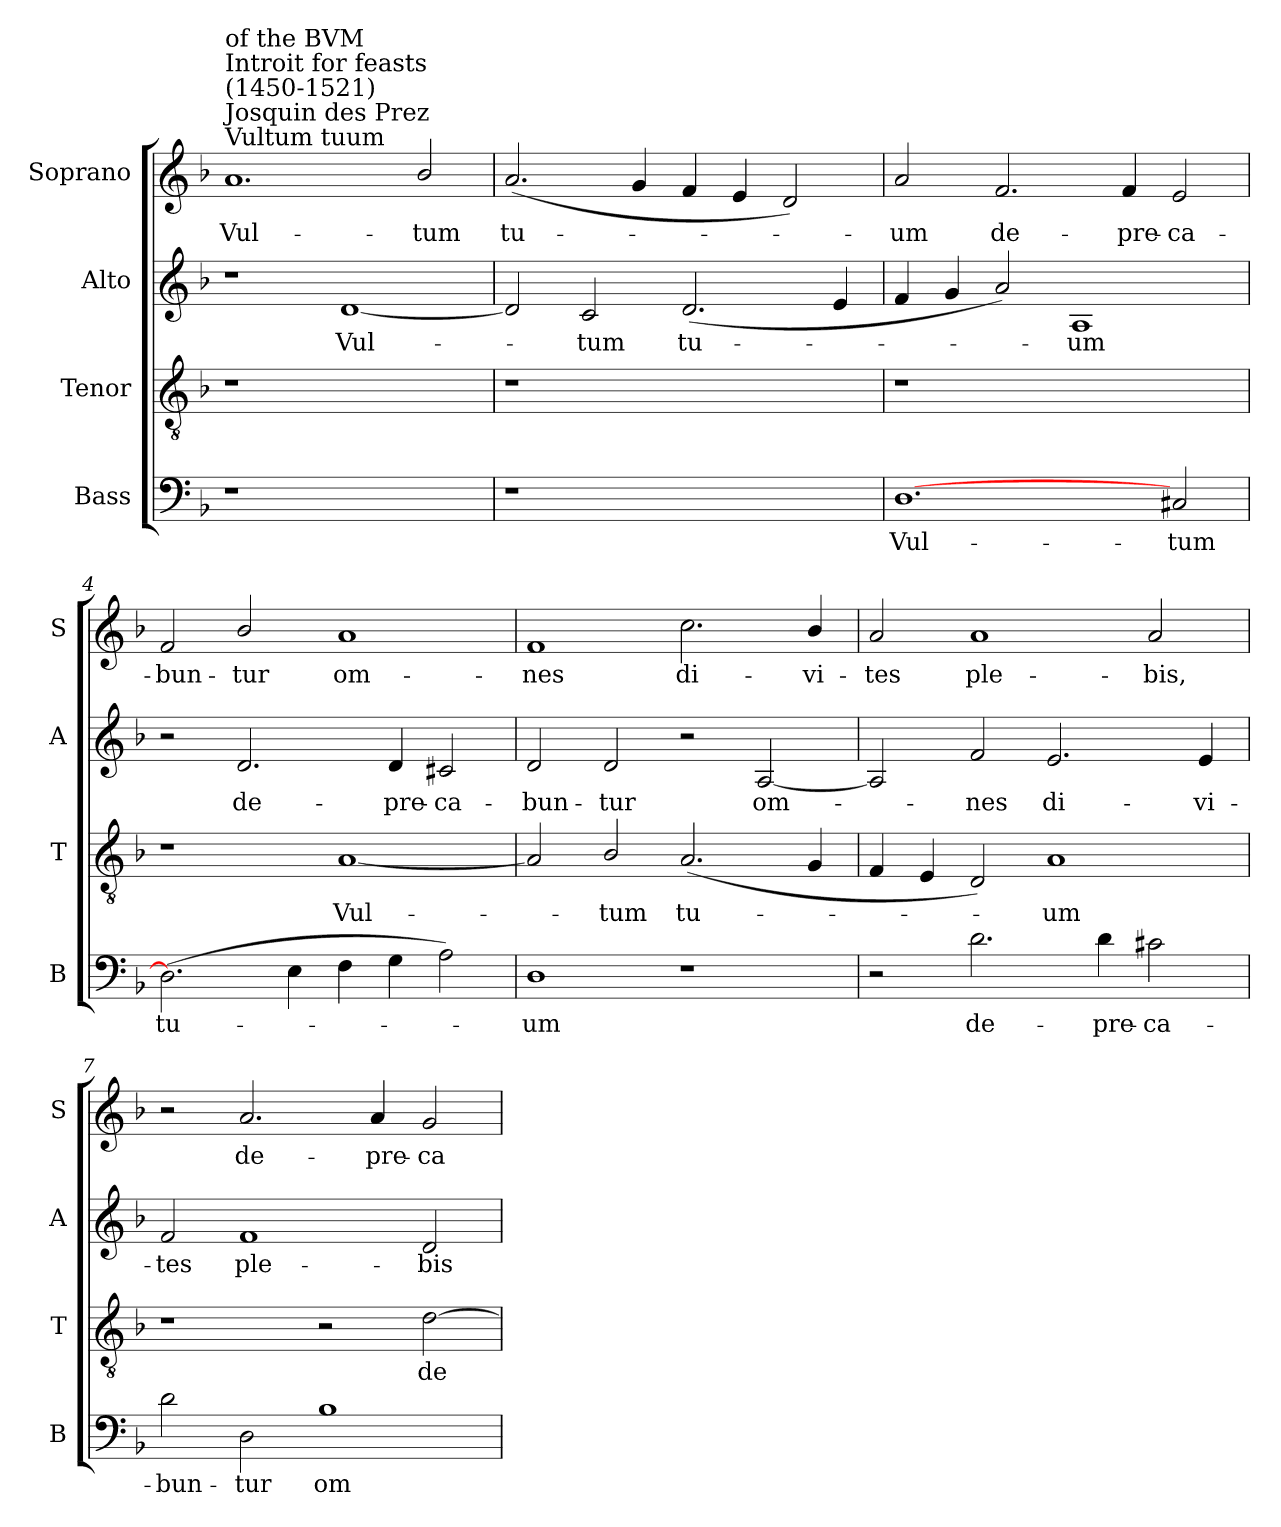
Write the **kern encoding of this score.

**kern	**text	**kern	**text	**kern	**text	**kern	**text
*part4	*part4	*part3	*part3	*part2	*part2	*part1	*part1
*staff4	*staff4	*staff3	*staff3	*staff2	*staff2	*staff1	*staff1
*I"Bass	*	*I"Tenor	*	*I"Alto	*	*I"Soprano	*
*I'B	*	*I'T	*	*I'A	*	*I'S	*
*clefF4	*	*clefGv2	*	*clefG2	*	*clefG2	*
*k[b-]	*	*k[b-]	*	*k[b-]	*	*k[b-]	*
*F:	*	*F:	*	*F:	*	*F:	*
*MM120	*	*MM120	*	*MM120	*	*MM120	*
=1	=1	=1	=1	=1	=1	=1	=1
!	!	!	!	!	!	!LO:TX:a:t=Vultum tuum	!
!	!	!	!	!	!	!LO:TX:a:t=Josquin des Prez	!
!	!	!	!	!	!	!LO:TX:a:t=(1450-1521)	!
!	!	!	!	!	!	!LO:TX:a:t=Introit for feasts	!
!	!	!	!	!	!	!LO:TX:a:t=of the BVM	!
!	!	!	!	!	!	!	!LO:LY:b
1r	.	1r	.	1r	.	1.a	Vul-
!	!	!	!	!	!LO:LY:b	!	!
1ryy	.	1ryy	.	[1d	Vul-	.	.
!	!	!	!	!	!	!	!LO:LY:b
.	.	.	.	.	.	2b-/	-tum
=2	=2	=2	=2	=2	=2	=2	=2
!	!	!	!	!	!	!	!LO:LY:b
1r	.	1r	.	2d/]	.	(<2.a/	tu-
!	!	!	!	!	!LO:LY:b	!	!
.	.	.	.	2c/	tum	.	.
.	.	.	.	.	.	4g/	.
!	!	!	!	!	!LO:LY:b	!	!
1ryy	.	1ryy	.	(<2.d/	tu-	4f/	.
.	.	.	.	.	.	4e/	.
.	.	.	.	.	.	2d/)	.
.	.	.	.	4e/	.	.	.
=3	=3	=3	=3	=3	=3	=3	=3
!	!LO:LY:b	!	!	!	!	!	!LO:LY:b
[1.D	Vul-	1r	.	4f/	.	2a/	um
.	.	.	.	4g/	.	.	.
!	!	!	!	!	!	!	!LO:LY:b
.	.	.	.	2a/)	.	2.f/	de-
!	!	!	!	!	!LO:LY:b	!	!
.	.	1ryy	.	1A	um	.	.
!	!	!	!	!	!	!	!LO:LY:b
.	.	.	.	.	.	4f/	-pre-
!	!LO:LY:b	!	!	!	!	!	!LO:LY:b
2C#X/	-tum	.	.	.	.	2e/	-ca-
=4	=4	=4	=4	=4	=4	=4	=4
!	!LO:LY:b	!	!	!	!	!	!LO:LY:b
(>2.D\]	tu-	1r	.	2r	.	2f/	-bun-
!	!	!	!	!	!LO:LY:b	!	!LO:LY:b
.	.	.	.	2.d/	de-	2b-/	-tur
4E\	.	.	.	.	.	.	.
!	!	!	!LO:LY:b	!	!	!	!LO:LY:b
4F\	.	[1A	Vul-	.	.	1a	om-
!	!	!	!	!	!LO:LY:b	!	!
4G\	.	.	.	4d/	-pre-	.	.
!	!	!	!	!	!LO:LY:b	!	!
2A\)	.	.	.	2c#X/	-ca-	.	.
!!LO:LB:g=z
=5	=5	=5	=5	=5	=5	=5	=5
!	!LO:LY:b	!	!	!	!LO:LY:b	!	!LO:LY:b
1D	um	2A/]	.	2d/	-bun-	1f	-nes
!	!	!	!LO:LY:b	!	!LO:LY:b	!	!
.	.	2B-/	tum	2d/	-tur	.	.
!	!	!	!LO:LY:b	!	!	!	!LO:LY:b
1r	.	(<2.A/	tu-	2r	.	2.cc\	di-
!	!	!	!	!	!LO:LY:b	!	!
.	.	.	.	[2A/	om-	.	.
!	!	!	!	!	!	!	!LO:LY:b
.	.	4G/	.	.	.	4b-/	-vi-
=6	=6	=6	=6	=6	=6	=6	=6
!	!	!	!	!	!	!	!LO:LY:b
2r	.	4F/	.	2A/]	.	2a/	-tes
.	.	4E/	.	.	.	.	.
!	!LO:LY:b	!	!	!	!LO:LY:b	!	!LO:LY:b
2.d\	de-	2D/)	.	2f/	nes	1a	ple-
!	!	!	!LO:LY:b	!	!LO:LY:b	!	!
.	.	1A	um	2.e/	di-	.	.
!	!LO:LY:b	!	!	!	!	!	!
4d\	-pre-	.	.	.	.	.	.
!	!LO:LY:b	!	!	!	!	!	!LO:LY:b
2c#X\	-ca-	.	.	.	.	2a/	-bis,
!	!	!	!	!	!LO:LY:b	!	!
.	.	.	.	4e/	-vi-	.	.
=7	=7	=7	=7	=7	=7	=7	=7
!	!LO:LY:b	!	!	!	!LO:LY:b	!	!
2d\	-bun-	1r	.	2f/	-tes	2r	.
!	!LO:LY:b	!	!	!	!LO:LY:b	!	!LO:LY:b
2D\	-tur	.	.	1f	ple-	2.a/	de-
!	!LO:LY:b	!	!	!	!	!	!
1B-	om-	2r	.	.	.	.	.
!	!	!	!	!	!	!	!LO:LY:b
.	.	.	.	.	.	4a/	-pre-
!	!	!	!LO:LY:b	!	!LO:LY:b	!	!LO:LY:b
.	.	[2d\	de-	2d/	-bis	2g/	-ca-
=	=	=	=	=	=	=	=
*-	*-	*-	*-	*-	*-	*-	*-
